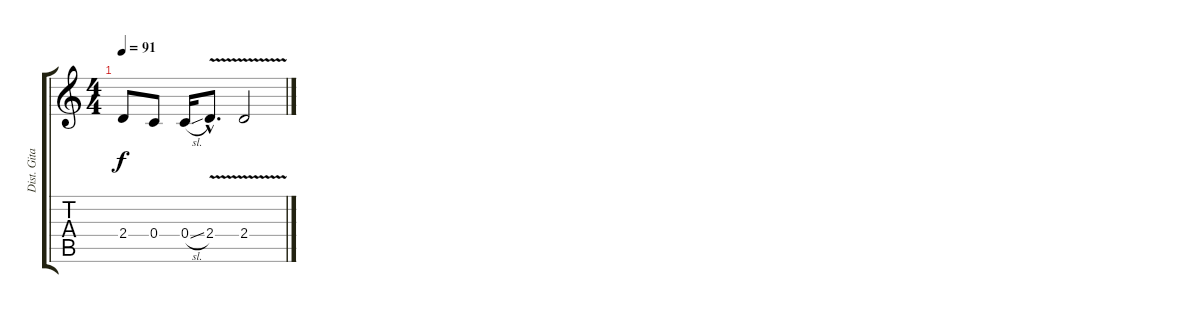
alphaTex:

\track ("Dist. Gitar 1" "Dist. Gita") {instrument overdrivenguitar}
\staff {score tabs}
\tuning (D4 A3 F3 C3 G2 D2) {hide}
\ts (4 4)
\tempo 91
\clef g2
\ks c
2.4.8{dy f} 0.4.8 0.4{sl}.16 2.4{v hac}.8{d} 2.4{v}.2
